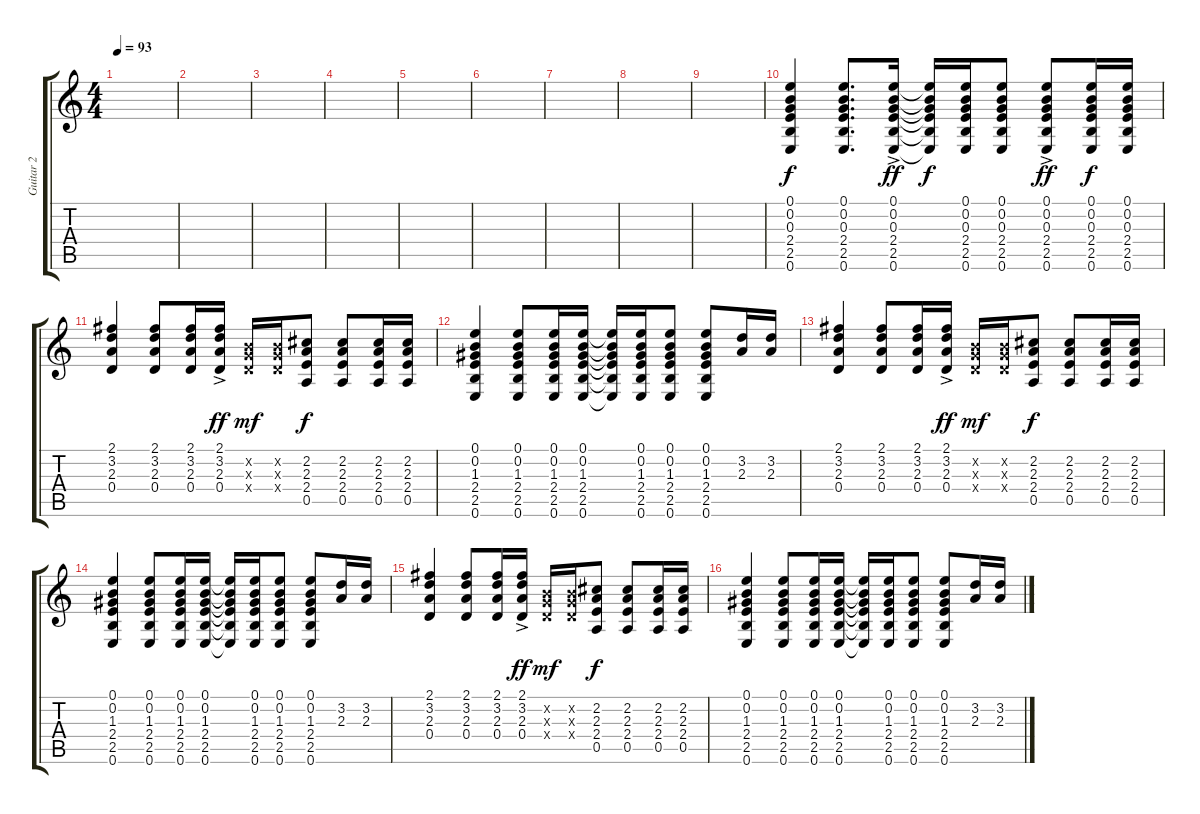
\track ("Guitar 2" "Guitar 2") {instrument distortionguitar}
\staff {score tabs}
\tuning (E4 B3 G3 D3 A2 E2) {hide}
\ts (4 4)
\tempo 93
\clef g2
\ks c
|
|
|
|
|
|
|
|
|
(0.1 0.2 0.3 2.4 2.5 0.6).4 (0.1 0.2 0.3 2.4 2.5 0.6).8{d} (0.1{ac} 0.2 0.3 2.4 2.5 0.6).16{dy ff} (0.1{t} 0.2{t} 0.3{t} 2.4{t} 2.5{t} 0.6{t}).16{dy f} (0.1 0.2 0.3 2.4 2.5 0.6).16 (0.1 0.2 0.3 2.4 2.5 0.6).8 (0.1{ac} 0.2 0.3 2.4 2.5 0.6).8{dy ff} (0.1 0.2 0.3 2.4 2.5 0.6).16{dy f} (0.1 0.2 0.3 2.4 2.5 0.6).16 |
(2.1 3.2 2.3 0.4).4 (2.1 3.2 2.3 0.4).8 (2.1 3.2 2.3 0.4).16 (2.1{ac} 3.2 2.3 0.4).16{dy ff} (0.2{x} 0.3{x} 0.4{x}).16{dy mf} (0.2{x} 0.3{x} 0.4{x}).16 (2.2 2.3 2.4 0.5).8{dy f} (2.2 2.3 2.4 0.5).8 (2.2 2.3 2.4 0.5).16 (2.2 2.3 2.4 0.5).16 |
(0.1 0.2 1.3 2.4 2.5 0.6).4 (0.1 0.2 1.3 2.4 2.5 0.6).8 (0.1 0.2 1.3 2.4 2.5 0.6).16 (0.1 0.2 1.3 2.4 2.5 0.6).16 (0.1{t} 0.2{t} 1.3{t} 2.4{t} 2.5{t} 0.6{t}).16 (0.1 0.2 1.3 2.4 2.5 0.6).16 (0.1 0.2 1.3 2.4 2.5 0.6).8 (0.1 0.2 1.3 2.4 2.5 0.6).8 (3.2 2.3).16 (3.2 2.3).16 |
(2.1 3.2 2.3 0.4).4 (2.1 3.2 2.3 0.4).8 (2.1 3.2 2.3 0.4).16 (2.1{ac} 3.2 2.3 0.4).16{dy ff} (0.2{x} 0.3{x} 0.4{x}).16{dy mf} (0.2{x} 0.3{x} 0.4{x}).16 (2.2 2.3 2.4 0.5).8{dy f} (2.2 2.3 2.4 0.5).8 (2.2 2.3 2.4 0.5).16 (2.2 2.3 2.4 0.5).16 |
(0.1 0.2 1.3 2.4 2.5 0.6).4 (0.1 0.2 1.3 2.4 2.5 0.6).8 (0.1 0.2 1.3 2.4 2.5 0.6).16 (0.1 0.2 1.3 2.4 2.5 0.6).16 (0.1{t} 0.2{t} 1.3{t} 2.4{t} 2.5{t} 0.6{t}).16 (0.1 0.2 1.3 2.4 2.5 0.6).16 (0.1 0.2 1.3 2.4 2.5 0.6).8 (0.1 0.2 1.3 2.4 2.5 0.6).8 (3.2 2.3).16 (3.2 2.3).16 |
(2.1 3.2 2.3 0.4).4 (2.1 3.2 2.3 0.4).8 (2.1 3.2 2.3 0.4).16 (2.1{ac} 3.2 2.3 0.4).16{dy ff} (0.2{x} 0.3{x} 0.4{x}).16{dy mf} (0.2{x} 0.3{x} 0.4{x}).16 (2.2 2.3 2.4 0.5).8{dy f} (2.2 2.3 2.4 0.5).8 (2.2 2.3 2.4 0.5).16 (2.2 2.3 2.4 0.5).16 |
(0.1 0.2 1.3 2.4 2.5 0.6).4 (0.1 0.2 1.3 2.4 2.5 0.6).8 (0.1 0.2 1.3 2.4 2.5 0.6).16 (0.1 0.2 1.3 2.4 2.5 0.6).16 (0.1{t} 0.2{t} 1.3{t} 2.4{t} 2.5{t} 0.6{t}).16 (0.1 0.2 1.3 2.4 2.5 0.6).16 (0.1 0.2 1.3 2.4 2.5 0.6).8 (0.1 0.2 1.3 2.4 2.5 0.6).8 (3.2 2.3).16 (3.2 2.3).16
